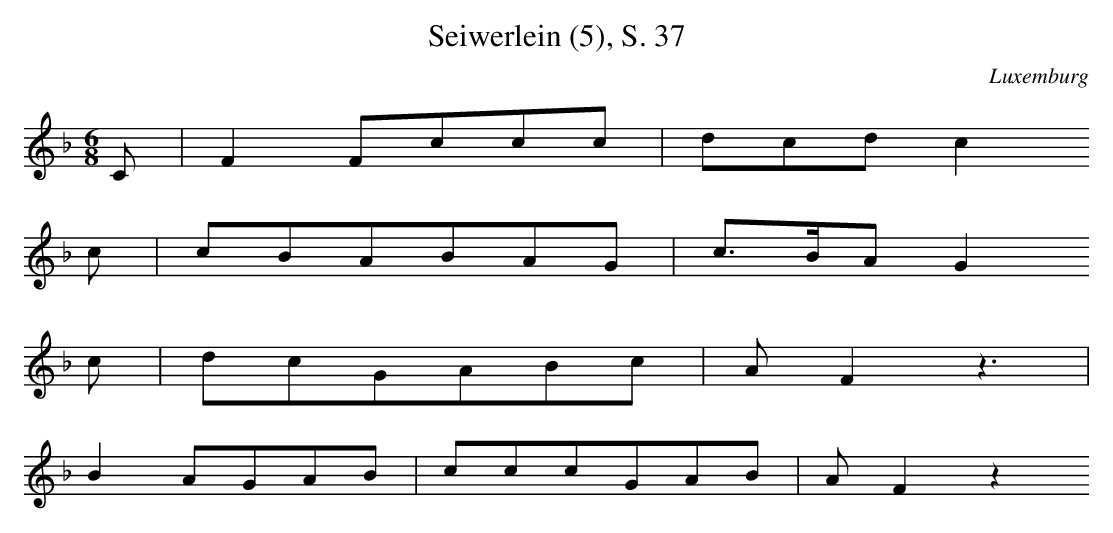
X:1
T: Seiwerlein (5), S. 37
O: Luxemburg
M: 6/8
L: 1/16
K: F
C2 | F4F2c2c2c2 | d2c2d2c4
c2 | c2B2A2B2A2G2 | c3BA2G4
c2 | d2c2G2A2B2c2 | A2F4z6 |
B4A2G2A2B2 | c2c2c2G2A2B2 | A2F4z4
